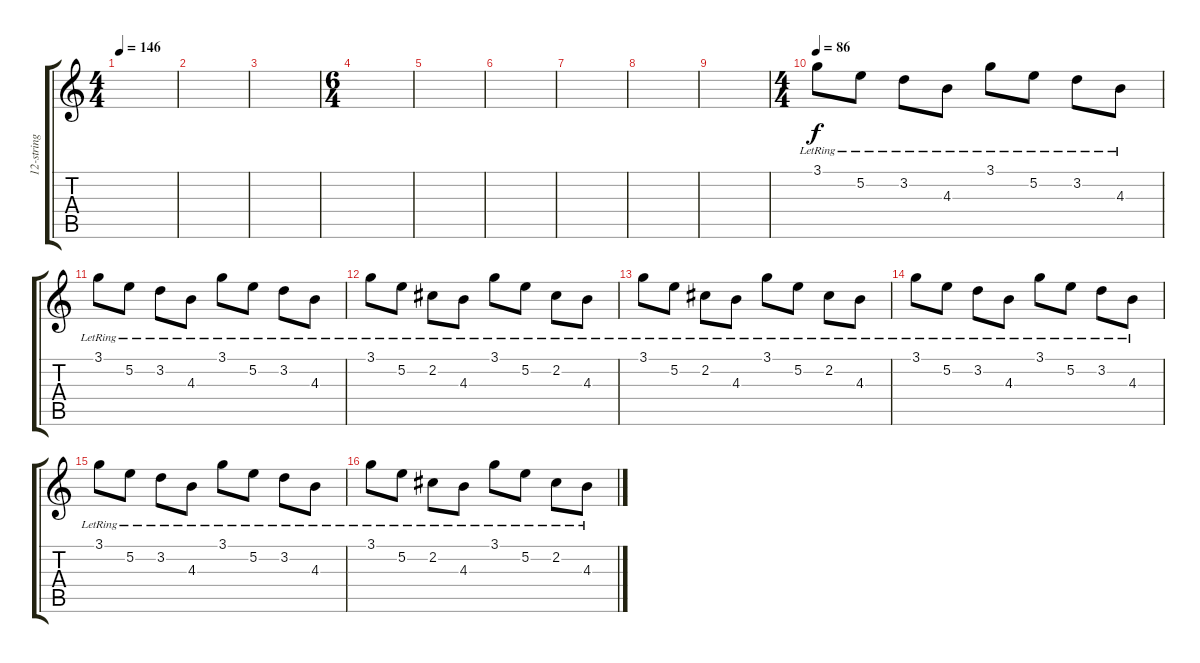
\track ("12-string guitar (Rutherford)" "12-string ") {instrument acousticguitarnylon}
\staff {score tabs}
\tuning (E4 B3 G3 D3 A2 E2) {hide}
\ts (4 4)
\tempo 146
\clef g2
\ks c
|
|
|
\ts (6 4)
|
|
|
|
|
|
\ts (4 4)
\tempo 86
3.1{lr}.8{volume 10} 5.2{lr}.8 3.2{lr}.8 4.3{lr}.8 3.1{lr}.8 5.2{lr}.8 3.2{lr}.8 4.3{lr}.8 |
3.1{lr}.8 5.2{lr}.8 3.2{lr}.8 4.3{lr}.8 3.1{lr}.8 5.2{lr}.8 3.2{lr}.8 4.3{lr}.8 |
3.1{lr}.8 5.2{lr}.8 2.2{lr}.8 4.3{lr}.8 3.1{lr}.8 5.2{lr}.8 2.2{lr}.8 4.3{lr}.8 |
3.1{lr}.8 5.2{lr}.8 2.2{lr}.8 4.3{lr}.8 3.1{lr}.8 5.2{lr}.8 2.2{lr}.8 4.3{lr}.8 |
3.1{lr}.8 5.2{lr}.8 3.2{lr}.8 4.3{lr}.8 3.1{lr}.8 5.2{lr}.8 3.2{lr}.8 4.3{lr}.8 |
3.1{lr}.8 5.2{lr}.8 3.2{lr}.8 4.3{lr}.8 3.1{lr}.8 5.2{lr}.8 3.2{lr}.8 4.3{lr}.8 |
3.1{lr}.8 5.2{lr}.8 2.2{lr}.8 4.3{lr}.8 3.1{lr}.8 5.2{lr}.8 2.2{lr}.8 4.3{lr}.8
